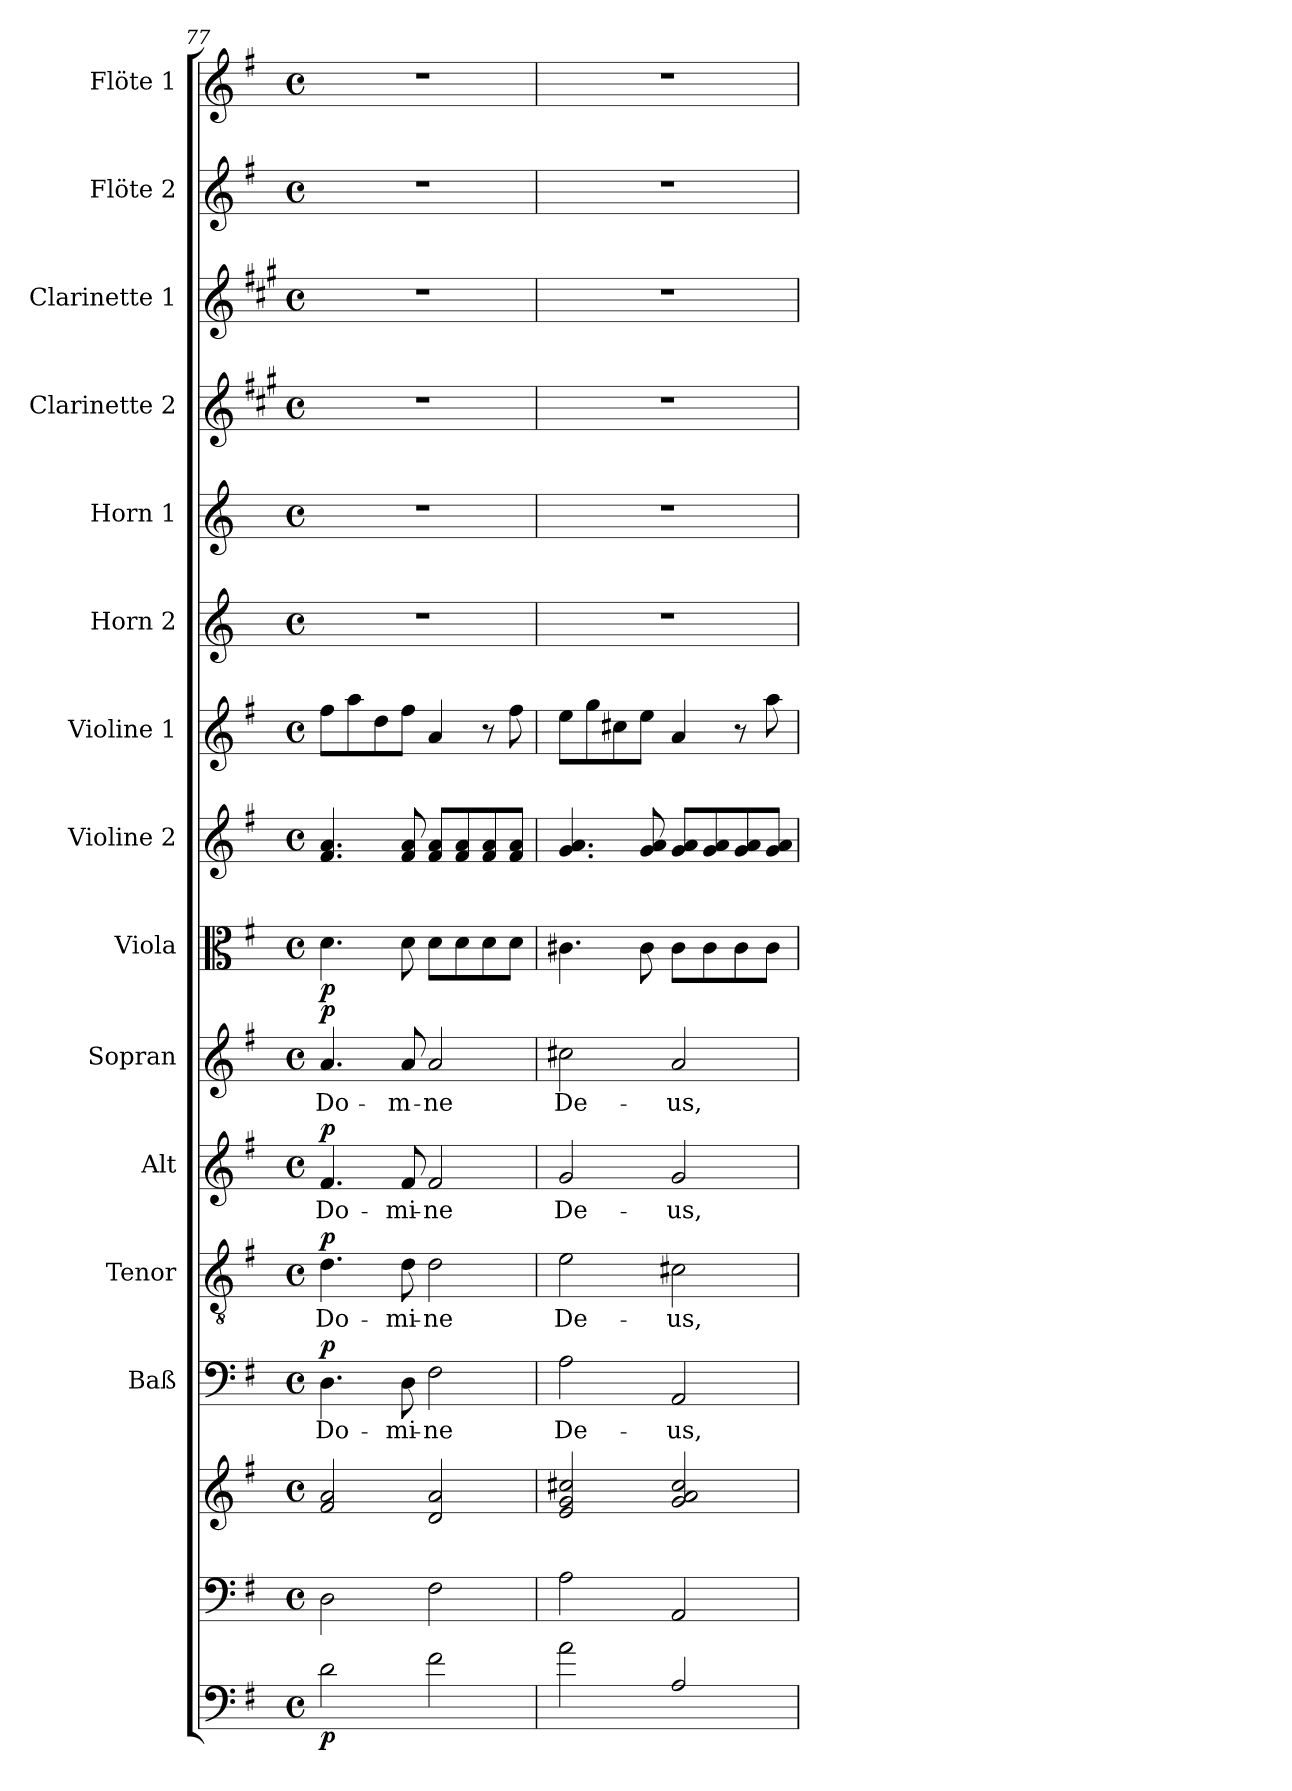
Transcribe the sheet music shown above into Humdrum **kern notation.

**kern	**dynam	**kern	**kern	**kern	**text	**dynam	**kern	**text	**dynam	**kern	**text	**dynam	**kern	**text	**dynam	**kern	**dynam	**kern	**kern	**kern	**kern	**kern	**kern	**kern	**kern
*part15	*part15	*part14	*part14	*part13	*part13	*part13	*part12	*part12	*part12	*part11	*part11	*part11	*part10	*part10	*part10	*part9	*part9	*part8	*part7	*part6	*part5	*part4	*part3	*part2	*part1
*staff16	*staff16	*staff15	*staff14	*staff13	*staff13	*staff13	*staff12	*staff12	*staff12	*staff11	*staff11	*staff11	*staff10	*staff10	*staff10	*staff9	*staff9	*staff8	*staff7	*staff6	*staff5	*staff4	*staff3	*staff2	*staff1
*	*	*	*	*I"Baß	*	*	*I"Tenor	*	*	*I"Alt	*	*	*I"Sopran	*	*	*I"Viola	*	*I"Violine 2	*I"Violine 1	*I"Horn 2	*I"Horn 1	*I"Clarinette 2	*I"Clarinette 1	*I"Flöte 2	*I"Flöte 1
*	*	*	*	*I'Baß	*	*	*I'Ten	*	*	*I'Alt	*	*	*I'Sop	*	*	*I'Vla.	*	*I'Vln. 2	*I'Vln. 1	*I'Hrn. 2	*I'Hrn. 1	*I'Cl. 2	*I'Cl. 1	*I'Fl. 2	*I'Fl. 1
*clefF4	*	*clefF4	*clefG2	*clefF4	*	*	*clefGv2	*	*	*clefG2	*	*	*clefG2	*	*	*clefC3	*	*clefG2	*clefG2	*clefG2	*clefG2	*clefG2	*clefG2	*clefG2	*clefG2
*ITrd7c12	*	*	*	*	*	*	*	*	*	*	*	*	*	*	*	*	*	*	*	*ITrd3c5	*ITrd3c5	*ITrd1c2	*ITrd1c2	*	*
*k[f#]	*	*k[f#]	*k[f#]	*k[f#]	*	*	*k[f#]	*	*	*k[f#]	*	*	*k[f#]	*	*	*k[f#]	*	*k[f#]	*k[f#]	*k[f#]	*k[f#]	*k[f#]	*k[f#]	*k[f#]	*k[f#]
*G:	*	*G:	*G:	*G:	*	*	*G:	*	*	*G:	*	*	*G:	*	*	*G:	*	*G:	*G:	*G:	*G:	*G:	*G:	*G:	*G:
*M4/4	*	*M4/4	*M4/4	*M4/4	*	*	*M4/4	*	*	*M4/4	*	*	*M4/4	*	*	*M4/4	*	*M4/4	*M4/4	*M4/4	*M4/4	*M4/4	*M4/4	*M4/4	*M4/4
*met(c)	*	*met(c)	*met(c)	*met(c)	*	*	*met(c)	*	*	*met(c)	*	*	*met(c)	*	*	*met(c)	*	*met(c)	*met(c)	*met(c)	*met(c)	*met(c)	*met(c)	*met(c)	*met(c)
=77	=77	=77	=77	=77	=77	=77	=77	=77	=77	=77	=77	=77	=77	=77	=77	=77	=77	=77	=77	=77	=77	=77	=77	=77	=77
!	!LO:DY:b	!	!	!	!LO:LY:b	!LO:DY:a	!	!LO:LY:b	!LO:DY:a	!	!LO:LY:b	!LO:DY:a	!	!LO:LY:b	!LO:DY:a	!	!LO:DY:b	!	!	!	!	!	!	!	!
2D\	p	2D\	2f#/ 2a/	4.D\	Do-	p	4.d\	Do-	p	4.f#/	Do-	p	4.a/	Do-	p	4.d\	p	4.f#/ 4.a/	8ff#\L	1r	1r	1r	1r	1r	1r
.	.	.	.	.	.	.	.	.	.	.	.	.	.	.	.	.	.	.	8aa\	.	.	.	.	.	.
.	.	.	.	.	.	.	.	.	.	.	.	.	.	.	.	.	.	.	8dd\	.	.	.	.	.	.
!	!	!	!	!	!LO:LY:b	!	!	!LO:LY:b	!	!	!LO:LY:b	!	!	!LO:LY:b	!	!	!	!	!	!	!	!	!	!	!
.	.	.	.	8D\	-mi-	.	8d\	-mi-	.	8f#/	-mi-	.	8a/	-m-	.	8d\	.	8f#/ 8a/	8ff#\J	.	.	.	.	.	.
!	!	!	!	!	!LO:LY:b	!	!	!LO:LY:b	!	!	!LO:LY:b	!	!	!LO:LY:b	!	!	!	!	!	!	!	!	!	!	!
2F#\	.	2F#\	2d/ 2a/	2F#\	-ne	.	2d\	-ne	.	2f#/	-ne	.	2a/	-ne	.	8d\L	.	8f#/ 8a/L	4a/	.	.	.	.	.	.
.	.	.	.	.	.	.	.	.	.	.	.	.	.	.	.	8d\	.	8f#/ 8a/	.	.	.	.	.	.	.
.	.	.	.	.	.	.	.	.	.	.	.	.	.	.	.	8d\	.	8f#/ 8a/	8r	.	.	.	.	.	.
.	.	.	.	.	.	.	.	.	.	.	.	.	.	.	.	8d\J	.	8f#/ 8a/J	8ff#\	.	.	.	.	.	.
=78	=78	=78	=78	=78	=78	=78	=78	=78	=78	=78	=78	=78	=78	=78	=78	=78	=78	=78	=78	=78	=78	=78	=78	=78	=78
!	!	!	!	!	!LO:LY:b	!	!	!LO:LY:b	!	!	!LO:LY:b	!	!	!LO:LY:b	!	!	!	!	!	!	!	!	!	!	!
2A\	.	2A\	2e/ 2g/ 2cc#X/	2A\	De-	.	2e\	De-	.	2g/	De-	.	2cc#X\	De-	.	4.c#X\	.	4.g/ 4.a/	8ee\L	1r	1r	1r	1r	1r	1r
.	.	.	.	.	.	.	.	.	.	.	.	.	.	.	.	.	.	.	8gg\	.	.	.	.	.	.
.	.	.	.	.	.	.	.	.	.	.	.	.	.	.	.	.	.	.	8cc#X\	.	.	.	.	.	.
.	.	.	.	.	.	.	.	.	.	.	.	.	.	.	.	8c#\	.	8g/ 8a/	8ee\J	.	.	.	.	.	.
!	!	!	!	!	!LO:LY:b	!	!	!LO:LY:b	!	!	!LO:LY:b	!	!	!LO:LY:b	!	!	!	!	!	!	!	!	!	!	!
2AA/	.	2AA/	2g/ 2a/ 2cc#/	2AA/	-us,	.	2c#X\	-us,	.	2g/	-us,	.	2a/	-us,	.	8c#\L	.	8g/ 8a/L	4a/	.	.	.	.	.	.
.	.	.	.	.	.	.	.	.	.	.	.	.	.	.	.	8c#\	.	8g/ 8a/	.	.	.	.	.	.	.
.	.	.	.	.	.	.	.	.	.	.	.	.	.	.	.	8c#\	.	8g/ 8a/	8r	.	.	.	.	.	.
.	.	.	.	.	.	.	.	.	.	.	.	.	.	.	.	8c#\J	.	8g/ 8a/J	8aa\	.	.	.	.	.	.
=	=	=	=	=	=	=	=	=	=	=	=	=	=	=	=	=	=	=	=	=	=	=	=	=	=
*-	*-	*-	*-	*-	*-	*-	*-	*-	*-	*-	*-	*-	*-	*-	*-	*-	*-	*-	*-	*-	*-	*-	*-	*-	*-
